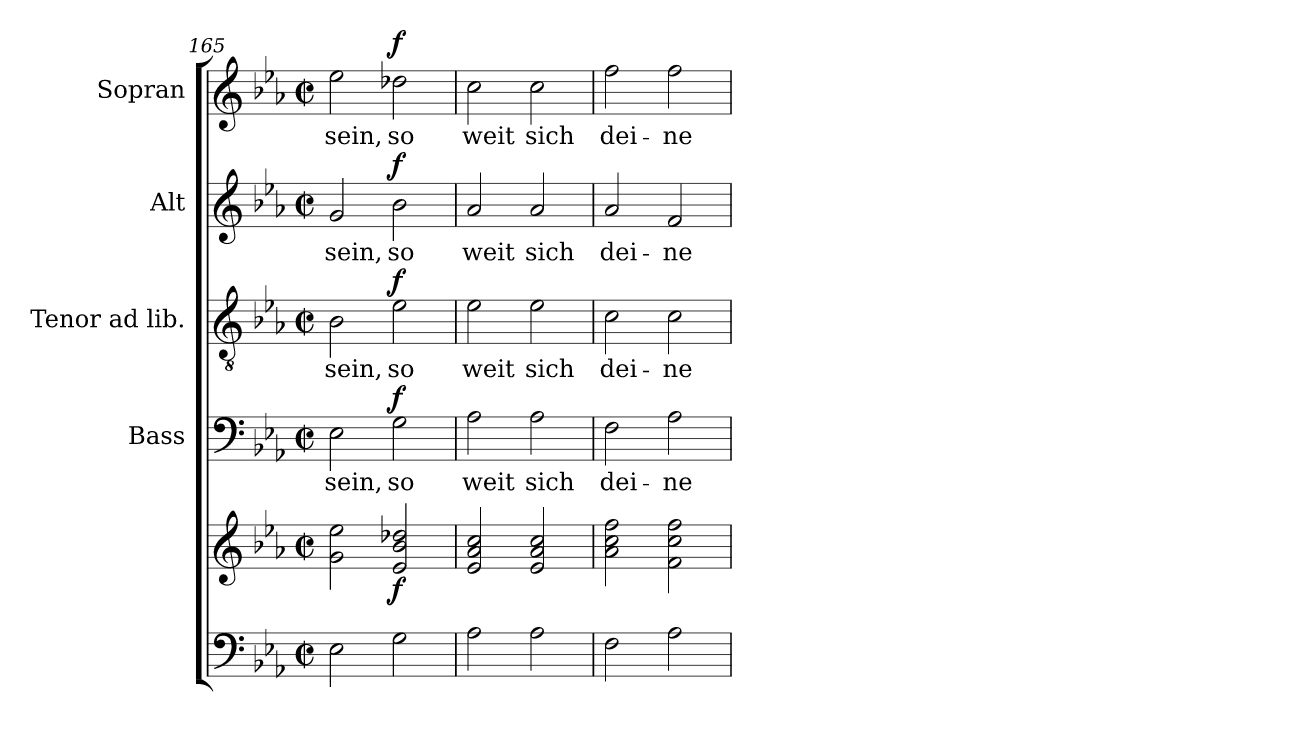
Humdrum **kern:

**kern	**kern	**dynam	**kern	**text	**dynam	**kern	**text	**dynam	**kern	**text	**dynam	**kern	**text	**dynam
*part5	*part5	*part5	*part4	*part4	*part4	*part3	*part3	*part3	*part2	*part2	*part2	*part1	*part1	*part1
*staff6	*staff5	*staff5/6	*staff4	*staff4	*staff4	*staff3	*staff3	*staff3	*staff2	*staff2	*staff2	*staff1	*staff1	*staff1
*	*	*	*I"Bass	*	*	*I"Tenor ad lib.	*	*	*I"Alt	*	*	*I"Sopran	*	*
*	*	*	*I'B.	*	*	*I'T.	*	*	*I'A.	*	*	*I'S.	*	*
*clefF4	*clefG2	*	*clefF4	*	*	*clefGv2	*	*	*clefG2	*	*	*clefG2	*	*
*k[b-e-a-]	*k[b-e-a-]	*	*k[b-e-a-]	*	*	*k[b-e-a-]	*	*	*k[b-e-a-]	*	*	*k[b-e-a-]	*	*
*E-:	*E-:	*	*E-:	*	*	*E-:	*	*	*E-:	*	*	*E-:	*	*
*M2/2	*M2/2	*	*M2/2	*	*	*M2/2	*	*	*M2/2	*	*	*M2/2	*	*
*met(c|)	*met(c|)	*	*met(c|)	*	*	*met(c|)	*	*	*met(c|)	*	*	*met(c|)	*	*
=165	=165	=165	=165	=165	=165	=165	=165	=165	=165	=165	=165	=165	=165	=165
!	!	!	!	!LO:LY:b	!	!	!LO:LY:b	!	!	!LO:LY:b	!	!	!LO:LY:b	!
2E-\	2g\ 2ee-\	.	2E-\	sein,	.	2B-\	sein,	.	2g/	sein,	.	2ee-\	sein,	.
!	!	!LO:DY:b	!	!LO:LY:b	!LO:DY:a	!	!LO:LY:b	!LO:DY:a	!	!LO:LY:b	!LO:DY:a	!	!LO:LY:b	!LO:DY:a
2G\	2e-/ 2b-/ 2dd-X/	f	2G\	so	f	2e-\	so	f	2b-\	so	f	2dd-X\	so	f
=166	=166	=166	=166	=166	=166	=166	=166	=166	=166	=166	=166	=166	=166	=166
!	!	!	!	!LO:LY:b	!	!	!LO:LY:b	!	!	!LO:LY:b	!	!	!LO:LY:b	!
2A-\	2e-/ 2a-/ 2cc/	.	2A-\	weit	.	2e-\	weit	.	2a-/	weit	.	2cc\	weit	.
!	!	!	!	!LO:LY:b	!	!	!LO:LY:b	!	!	!LO:LY:b	!	!	!LO:LY:b	!
2A-\	2e-/ 2a-/ 2cc/	.	2A-\	sich	.	2e-\	sich	.	2a-/	sich	.	2cc\	sich	.
=167	=167	=167	=167	=167	=167	=167	=167	=167	=167	=167	=167	=167	=167	=167
!	!	!	!	!LO:LY:b	!	!	!LO:LY:b	!	!	!LO:LY:b	!	!	!LO:LY:b	!
2F\	2a-\ 2cc\ 2ff\	.	2F\	dei-	.	2c\	dei-	.	2a-/	dei-	.	2ff\	dei-	.
!	!	!	!	!LO:LY:b	!	!	!LO:LY:b	!	!	!LO:LY:b	!	!	!LO:LY:b	!
2A-\	2f\ 2cc\ 2ff\	.	2A-\	-ne	.	2c\	-ne	.	2f/	-ne	.	2ff\	-ne	.
=	=	=	=	=	=	=	=	=	=	=	=	=	=	=
*-	*-	*-	*-	*-	*-	*-	*-	*-	*-	*-	*-	*-	*-	*-
